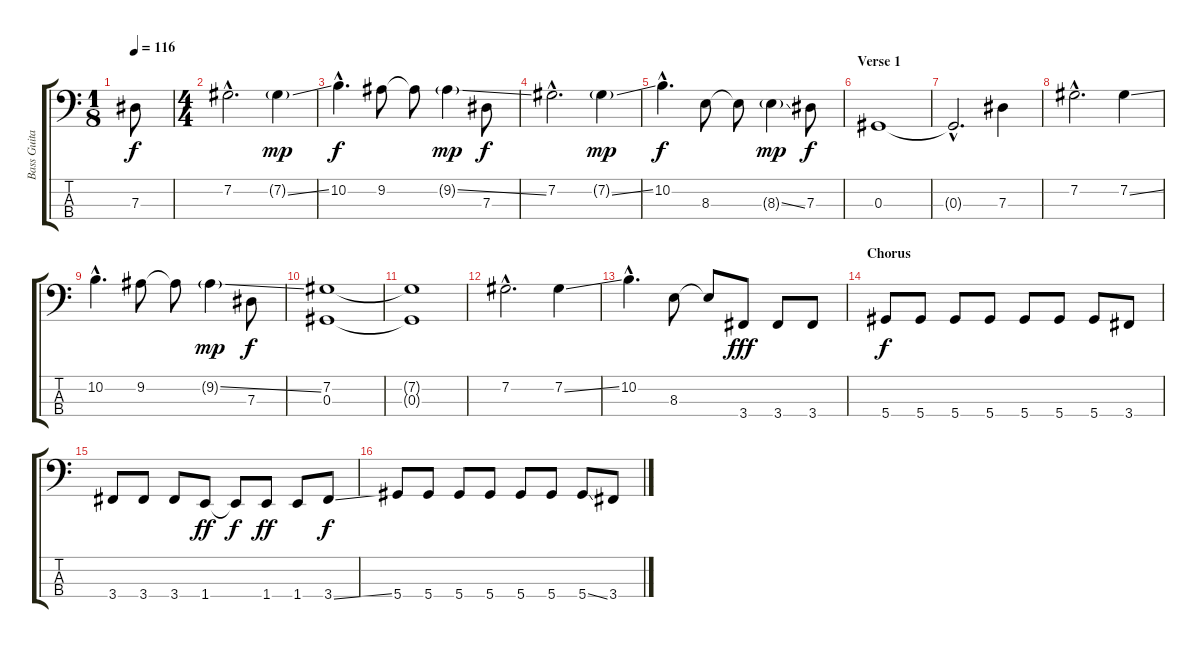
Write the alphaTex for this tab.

\track ("Bass Guitar" "Bass Guita") {instrument electricbasspick}
\staff {score tabs}
\tuning (Gb2 Db2 Ab1 Eb1) {hide}
\ts (1 8)
\tempo 116
\clef f4
\ks c
7.3.8{dy f instrument electricbasspick} |
\ts (4 4)
7.2{hac}.2{d} 7.2{ss g}.4{dy mp} |
10.2{hac}.4{d dy f} 9.2.8 9.2{t}.8 9.2{ss g}.4{dy mp} 7.3.8{dy f} |
7.2{hac}.2{d} 7.2{ss g}.4{dy mp} |
10.2{hac}.4{d dy f} 8.3.8 8.3{t}.8 8.3{ss g}.4{dy mp} 7.3.8{dy f} |
\section ("" "Verse 1")
0.3.1 |
0.3{hac t}.2{d} 7.3.4 |
7.2{hac}.2{d} 7.2{ss}.4 |
10.2{hac}.4{d} 9.2.8 9.2{t}.8 9.2{ss g}.4{dy mp} 7.3.8{dy f} |
(7.2 0.3).1 |
(7.2{t} 0.3{t}).1 |
7.2{hac}.2{d} 7.2{ss}.4 |
10.2{hac}.4{d} 8.3.8 8.3{t}.8 3.4.8{dy fff} 3.4.8 3.4.8 |
\section ("" "Chorus")
5.4.8{dy f} 5.4.8 5.4.8 5.4.8 5.4.8 5.4.8 5.4.8 3.4.8 |
3.4.8 3.4.8 3.4.8 1.4.8{dy ff} 1.4{t}.8{dy f} 1.4.8{dy ff} 1.4.8 3.4{ss}.8{dy f} |
5.4.8 5.4.8 5.4.8 5.4.8 5.4.8 5.4.8 5.4{ss}.8 3.4.8
